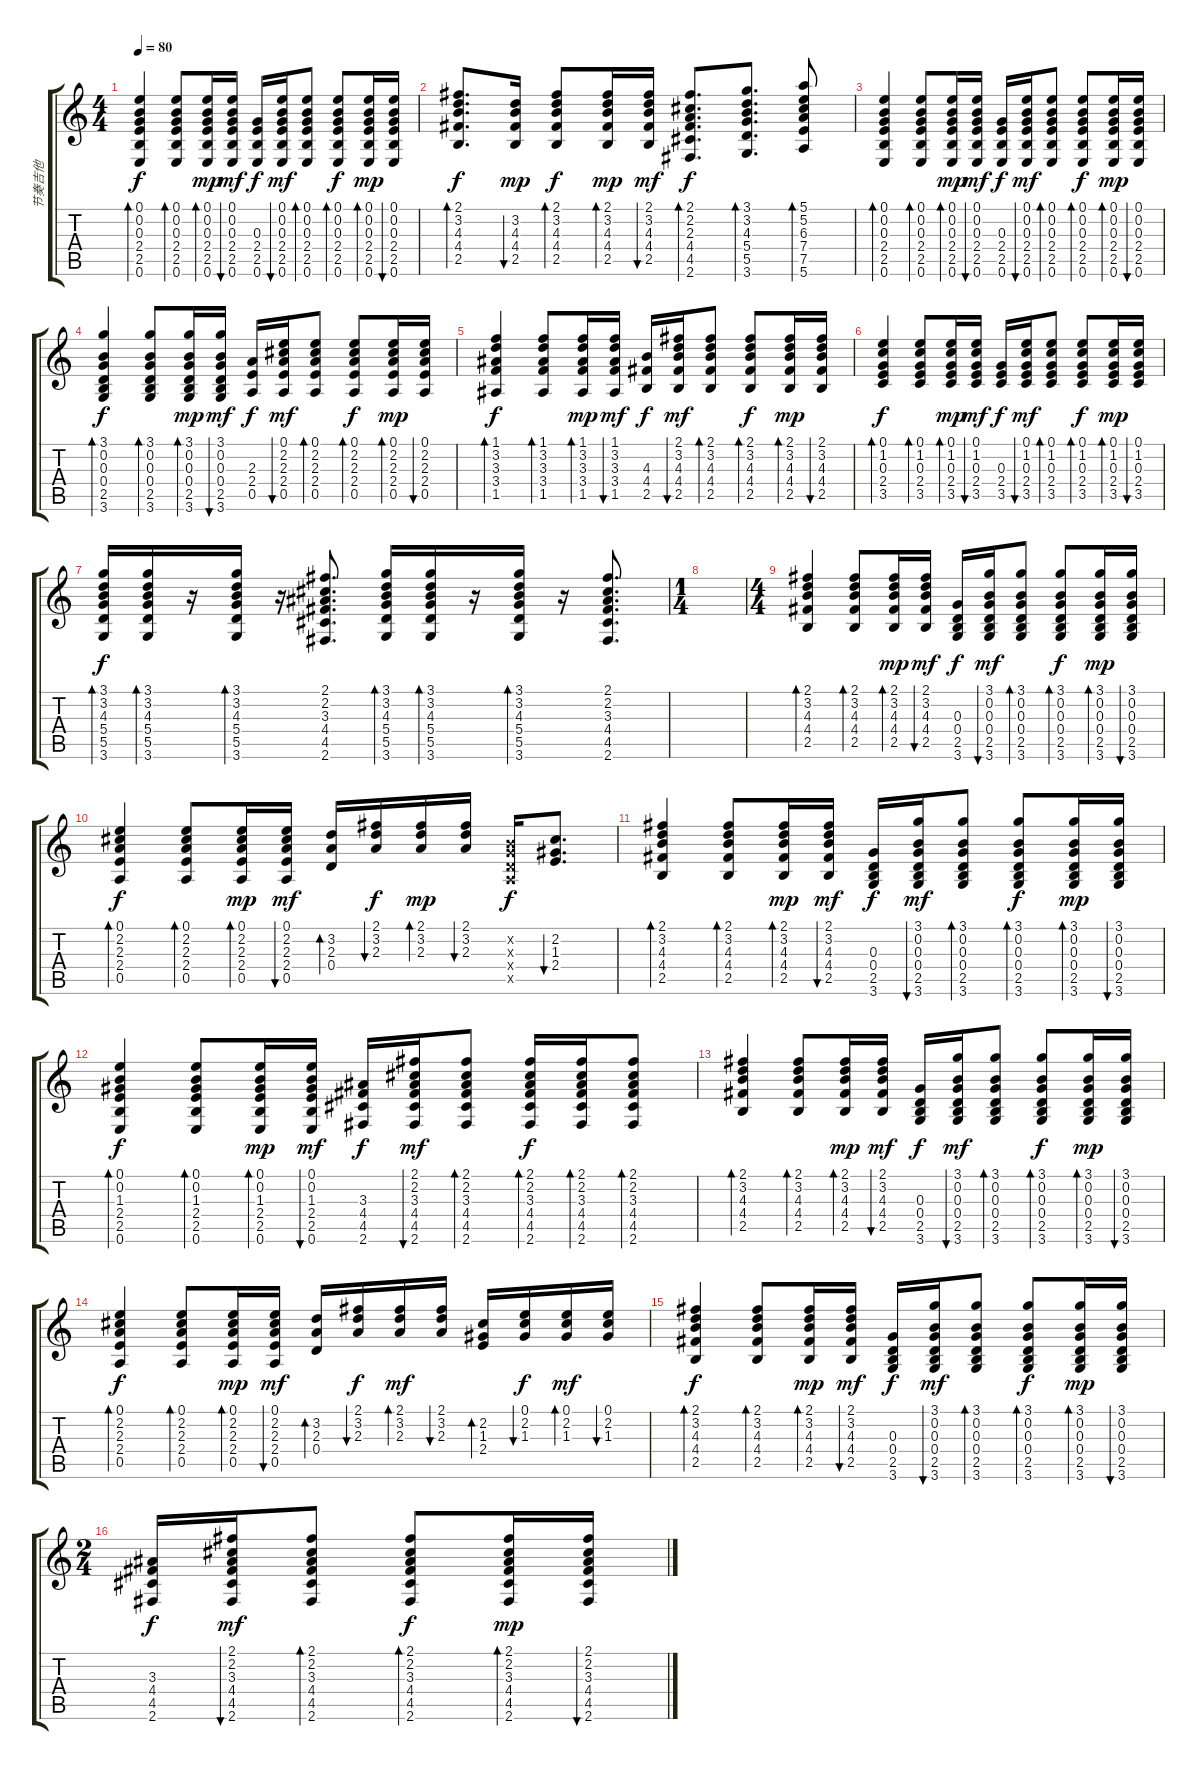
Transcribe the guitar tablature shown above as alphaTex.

\track ("节奏吉他" "节奏吉他") {instrument overdrivenguitar}
\staff {score tabs}
\tuning (E4 B3 G3 D3 A2 E2) {hide}
\ts (4 4)
\tempo 80
\clef g2
\ks c
(0.1 0.2 0.3 2.4 2.5 0.6).4{bd 60 dy f} (0.1 0.2 0.3 2.4 2.5 0.6).8{bd 30} (0.1 0.2 0.3 2.4 2.5 0.6).16{bd 30 dy mp} (0.1 0.2 0.3 2.4 2.5 0.6).16{bu 30 dy mf} (0.3 2.4 2.5 0.6).16{dy f} (0.1 0.2 0.3 2.4 2.5 0.6).16{bu 30 dy mf} (0.1 0.2 0.3 2.4 2.5 0.6).8{bd 30} (0.1 0.2 0.3 2.4 2.5 0.6).8{bd 30 dy f} (0.1 0.2 0.3 2.4 2.5 0.6).16{bd 30 dy mp} (0.1 0.2 0.3 2.4 2.5 0.6).16{bu 30} |
(2.1 3.2 4.3 4.4 2.5).8{d bd 60 dy f} (3.2 4.3 4.4 2.5).16{bu 30 dy mp} (2.1 3.2 4.3 4.4 2.5).8{bd 30 dy f} (2.1 3.2 4.3 4.4 2.5).16{bd 30 dy mp} (2.1 3.2 4.3 4.4 2.5).16{bu 30 dy mf} (2.1 2.2 2.3 4.4 4.5 2.6).8{d bd 30 dy f} (3.1 3.2 4.3 5.4 5.5 3.6).8{d bd 30} (5.1 5.2 6.3 7.4 7.5 5.6).8{bd 30} |
(0.1 0.2 0.3 2.4 2.5 0.6).4{bd 60} (0.1 0.2 0.3 2.4 2.5 0.6).8{bd 30} (0.1 0.2 0.3 2.4 2.5 0.6).16{bd 30 dy mp} (0.1 0.2 0.3 2.4 2.5 0.6).16{bu 30 dy mf} (0.3 2.4 2.5 0.6).16{dy f} (0.1 0.2 0.3 2.4 2.5 0.6).16{bu 30 dy mf} (0.1 0.2 0.3 2.4 2.5 0.6).8{bd 30} (0.1 0.2 0.3 2.4 2.5 0.6).8{bd 30 dy f} (0.1 0.2 0.3 2.4 2.5 0.6).16{bd 30 dy mp} (0.1 0.2 0.3 2.4 2.5 0.6).16{bu 30} |
(3.1 0.2 0.3 0.4 2.5 3.6).4{bd 60 dy f} (3.1 0.2 0.3 0.4 2.5 3.6).8{bd 30} (3.1 0.2 0.3 0.4 2.5 3.6).16{bd 30 dy mp} (3.1 0.2 0.3 0.4 2.5 3.6).16{bu 30 dy mf} (2.3 2.4 0.5).16{dy f} (0.1 2.2 2.3 2.4 0.5).16{bu 30 dy mf} (0.1 2.2 2.3 2.4 0.5).8{bd 30} (0.1 2.2 2.3 2.4 0.5).8{bd 30 dy f} (0.1 2.2 2.3 2.4 0.5).16{bd 30 dy mp} (0.1 2.2 2.3 2.4 0.5).16{bu 30} |
(1.1 3.2 3.3 3.4 1.5).4{bd 60 dy f} (1.1 3.2 3.3 3.4 1.5).8{bd 30} (1.1 3.2 3.3 3.4 1.5).16{bd 30 dy mp} (1.1 3.2 3.3 3.4 1.5).16{bu 30 dy mf} (4.3 4.4 2.5).16{dy f} (2.1 3.2 4.3 4.4 2.5).16{bu 30 dy mf} (2.1 3.2 4.3 4.4 2.5).8{bd 30} (2.1 3.2 4.3 4.4 2.5).8{bd 30 dy f} (2.1 3.2 4.3 4.4 2.5).16{bd 30 dy mp} (2.1 3.2 4.3 4.4 2.5).16{bu 30} |
(0.1 1.2 0.3 2.4 3.5).4{bd 60 dy f} (0.1 1.2 0.3 2.4 3.5).8{bd 30} (0.1 1.2 0.3 2.4 3.5).16{bd 30 dy mp} (0.1 1.2 0.3 2.4 3.5).16{bu 30 dy mf} (0.3 2.4 3.5).16{dy f} (0.1 1.2 0.3 2.4 3.5).16{bu 30 dy mf} (0.1 1.2 0.3 2.4 3.5).8{bd 30} (0.1 1.2 0.3 2.4 3.5).8{bd 30 dy f} (0.1 1.2 0.3 2.4 3.5).16{bd 30 dy mp} (0.1 1.2 0.3 2.4 3.5).16{bu 30} |
(3.1 3.2 4.3 5.4 5.5 3.6).16{bd 30 dy f} (3.1 3.2 4.3 5.4 5.5 3.6).16{bd 30} r.16 (3.1 3.2 4.3 5.4 5.5 3.6).16{bd 30} r.16 (2.1 2.2 3.3 4.4 4.5 2.6).8{d} (3.1 3.2 4.3 5.4 5.5 3.6).16{bd 30} (3.1 3.2 4.3 5.4 5.5 3.6).16{bd 30} r.16 (3.1 3.2 4.3 5.4 5.5 3.6).16{bd 30} r.16 (2.1 2.2 3.3 4.4 4.5 2.6).8{d} |
\ts (1 4)
|
\ts (4 4)
(2.1 3.2 4.3 4.4 2.5).4{bd 60} (2.1 3.2 4.3 4.4 2.5).8{bd 30} (2.1 3.2 4.3 4.4 2.5).16{bd 30 dy mp} (2.1 3.2 4.3 4.4 2.5).16{bu 30 dy mf} (0.3 0.4 2.5 3.6).16{dy f} (3.1 0.2 0.3 0.4 2.5 3.6).16{bu 30 dy mf} (3.1 0.2 0.3 0.4 2.5 3.6).8{bd 30} (3.1 0.2 0.3 0.4 2.5 3.6).8{bd 30 dy f} (3.1 0.2 0.3 0.4 2.5 3.6).16{bd 30 dy mp} (3.1 0.2 0.3 0.4 2.5 3.6).16{bu 30} |
(0.1 2.2 2.3 2.4 0.5).4{bd 60 dy f} (0.1 2.2 2.3 2.4 0.5).8{bd 30} (0.1 2.2 2.3 2.4 0.5).16{bd 30 dy mp} (0.1 2.2 2.3 2.4 0.5).16{bu 30 dy mf} (3.2 2.3 0.4).16{bd 30} (2.1 3.2 2.3).16{bu 30 dy f} (2.1 3.2 2.3).16{bd 30 dy mp} (2.1 3.2 2.3).16{bu 30} (0.2{x} 0.3{x} 0.4{x} 0.5{x}).16{dy f} (2.2 1.3 2.4).8{d bu 30} |
(2.1 3.2 4.3 4.4 2.5).4{bd 60} (2.1 3.2 4.3 4.4 2.5).8{bd 30} (2.1 3.2 4.3 4.4 2.5).16{bd 30 dy mp} (2.1 3.2 4.3 4.4 2.5).16{bu 30 dy mf} (0.3 0.4 2.5 3.6).16{dy f} (3.1 0.2 0.3 0.4 2.5 3.6).16{bu 30 dy mf} (3.1 0.2 0.3 0.4 2.5 3.6).8{bd 30} (3.1 0.2 0.3 0.4 2.5 3.6).8{bd 30 dy f} (3.1 0.2 0.3 0.4 2.5 3.6).16{bd 30 dy mp} (3.1 0.2 0.3 0.4 2.5 3.6).16{bu 30} |
(0.1 0.2 1.3 2.4 2.5 0.6).4{bd 60 dy f} (0.1 0.2 1.3 2.4 2.5 0.6).8{bd 30} (0.1 0.2 1.3 2.4 2.5 0.6).16{bd 30 dy mp} (0.1 0.2 1.3 2.4 2.5 0.6).16{bu 30 dy mf} (3.3 4.4 4.5 2.6).16{dy f} (2.1 2.2 3.3 4.4 4.5 2.6).16{bu 30 dy mf} (2.1 2.2 3.3 4.4 4.5 2.6).8{bd 30} (2.1 2.2 3.3 4.4 4.5 2.6).16{bd 30 dy f} (2.1 2.2 3.3 4.4 4.5 2.6).16{bd 30} (2.1 2.2 3.3 4.4 4.5 2.6).8{bd 30} |
(2.1 3.2 4.3 4.4 2.5).4{bd 60} (2.1 3.2 4.3 4.4 2.5).8{bd 30} (2.1 3.2 4.3 4.4 2.5).16{bd 30 dy mp} (2.1 3.2 4.3 4.4 2.5).16{bu 30 dy mf} (0.3 0.4 2.5 3.6).16{dy f} (3.1 0.2 0.3 0.4 2.5 3.6).16{bu 30 dy mf} (3.1 0.2 0.3 0.4 2.5 3.6).8{bd 30} (3.1 0.2 0.3 0.4 2.5 3.6).8{bd 30 dy f} (3.1 0.2 0.3 0.4 2.5 3.6).16{bd 30 dy mp} (3.1 0.2 0.3 0.4 2.5 3.6).16{bu 30} |
(0.1 2.2 2.3 2.4 0.5).4{bd 60 dy f} (0.1 2.2 2.3 2.4 0.5).8{bd 30} (0.1 2.2 2.3 2.4 0.5).16{bd 30 dy mp} (0.1 2.2 2.3 2.4 0.5).16{bu 30 dy mf} (3.2 2.3 0.4).16{bd 30} (2.1 3.2 2.3).16{bu 30 dy f} (2.1 3.2 2.3).16{bd 30 dy mf} (2.1 3.2 2.3).16{bu 30} (2.2 1.3 2.4).16{bd 30} (0.1 2.2 1.3).16{bu 30 dy f} (0.1 2.2 1.3).16{bd 30 dy mf} (0.1 2.2 1.3).16{bu 30} |
(2.1 3.2 4.3 4.4 2.5).4{bd 60 dy f} (2.1 3.2 4.3 4.4 2.5).8{bd 30} (2.1 3.2 4.3 4.4 2.5).16{bd 30 dy mp} (2.1 3.2 4.3 4.4 2.5).16{bu 30 dy mf} (0.3 0.4 2.5 3.6).16{dy f} (3.1 0.2 0.3 0.4 2.5 3.6).16{bu 30 dy mf} (3.1 0.2 0.3 0.4 2.5 3.6).8{bd 30} (3.1 0.2 0.3 0.4 2.5 3.6).8{bd 30 dy f} (3.1 0.2 0.3 0.4 2.5 3.6).16{bd 30 dy mp} (3.1 0.2 0.3 0.4 2.5 3.6).16{bu 30} |
\ts (2 4)
(3.3 4.4 4.5 2.6).16{dy f} (2.1 2.2 3.3 4.4 4.5 2.6).16{bu 30 dy mf} (2.1 2.2 3.3 4.4 4.5 2.6).8{bd 30} (2.1 2.2 3.3 4.4 4.5 2.6).8{bd 30 dy f} (2.1 2.2 3.3 4.4 4.5 2.6).16{bd 30 dy mp} (2.1 2.2 3.3 4.4 4.5 2.6).16{bu 30}
